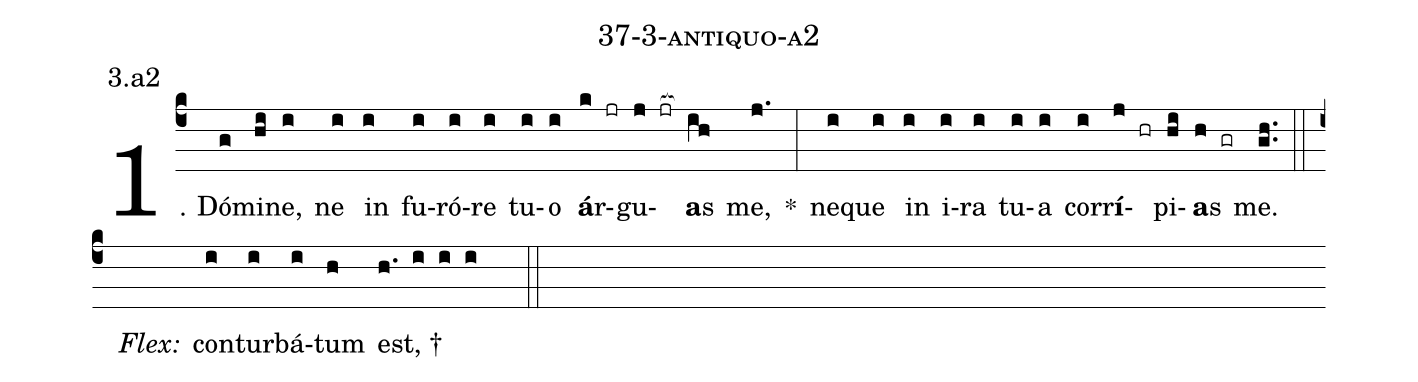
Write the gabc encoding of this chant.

name: 37-3-antiquo-a2;
annotation: 3.a2;
%%
(c4)1. Dó(g)mi(hi)ne,(i) ne(i) in(i) fu(i)ró(i)re(i) tu(i)o(i) <b>á</b>r(k jr)gu(j jr[ocb:1{])<b>a</b>s(ih[ocb:0}]) me,(j.) *(:) ne(i)que(i) in(i) i(i)ra(i) tu(i)a(i) cor(i)r<b>í</b>(j hr)pi(hi)<b>a</b>s(h gr) me.(gh..) (::)
<i>Flex:</i>()  con(i)tur(i)bá(i)tum(h) est, †(h. i i i  ::)
